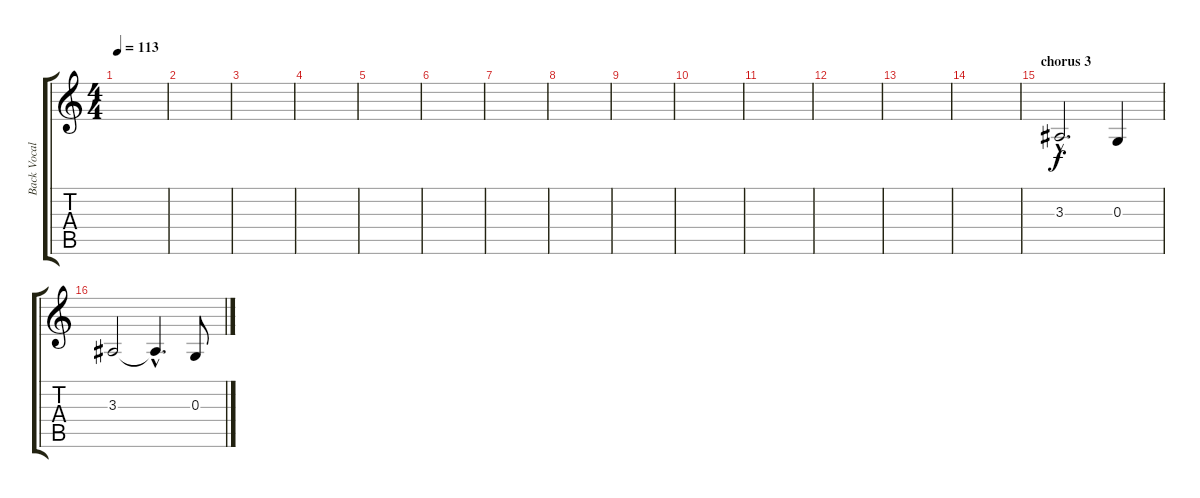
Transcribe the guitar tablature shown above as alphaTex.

\track ("Back Vocal" "Back Vocal") {instrument englishhorn}
\staff {score tabs}
\tuning (E4 B3 G3 D3 A2 E2) {hide}
\ts (4 4)
\tempo 113
\clef g2
\ks c
|
|
|
|
|
|
|
|
|
|
|
|
|
|
\section ("" "chorus 3")
3.3{hac}.2{d} 0.3.4 |
3.3.2 3.3{hac t}.4{d} 0.3.8
